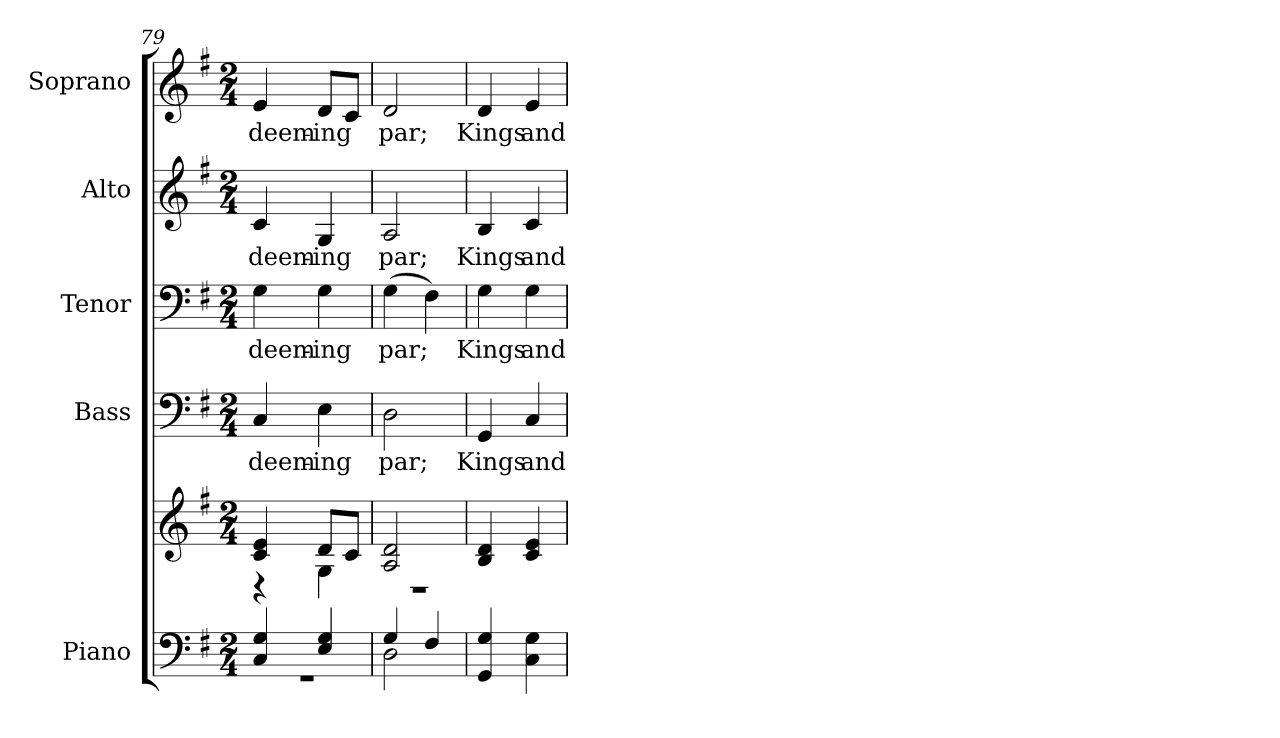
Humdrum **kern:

**kern	**kern	**kern	**text	**kern	**text	**kern	**text	**kern	**text
*part5	*part5	*part4	*part4	*part3	*part3	*part2	*part2	*part1	*part1
*staff6	*staff5	*staff4	*staff4	*staff3	*staff3	*staff2	*staff2	*staff1	*staff1
*I"Piano	*	*I"Bass	*	*I"Tenor	*	*I"Alto	*	*I"Soprano	*
*I'Pno.	*	*I'B.	*	*I'T.	*	*I'A.	*	*I'S.	*
*clefF4	*clefG2	*clefF4	*	*clefF4	*	*clefG2	*	*clefG2	*
*k[f#]	*k[f#]	*k[f#]	*	*k[f#]	*	*k[f#]	*	*k[f#]	*
*G:	*G:	*G:	*	*G:	*	*G:	*	*G:	*
*M2/4	*M2/4	*M2/4	*	*M2/4	*	*M2/4	*	*M2/4	*
=79	=79	=79	=79	=79	=79	=79	=79	=79	=79
*^	*^	*	*	*	*	*	*	*	*
!	!	!	!	!	!LO:LY:b:color=#000000	!	!	!	!	!	!
!	!	!	!	!	!	!	!LO:LY:b:color=#000000	!	!	!	!
!	!	!	!	!	!	!	!	!	!LO:LY:b:color=#000000	!	!
!	!	!	!	!	!	!	!	!	!	!	!LO:LY:b:color=#000000
4Ci/ 4Gi	2r	4ci/ 4ei	4r	4Ci/	-deem-	4Gi\	-deem-	4ci/	-deem-	4ei/	-deem-
!	!	!	!	!	!LO:LY:b:color=#000000	!	!	!	!	!	!
!	!	!	!	!	!	!	!LO:LY:b:color=#000000	!	!	!	!
!	!	!	!	!	!	!	!	!	!LO:LY:b:color=#000000	!	!
!	!	!	!	!	!	!	!	!	!	!	!LO:LY:b:color=#000000
4Ei/ 4Gi	.	8di/L	4Gi\	4Ei\	-ing	4Gi\	-ing	4Gi/	-ing	8di/L	-ing
.	.	8ci/J	.	.	.	.	.	.	.	8ci/J	.
=80	=80	=80	=80	=80	=80	=80	=80	=80	=80	=80	=80
!	!	!	!	!	!LO:LY:b:color=#000000	!	!	!	!	!	!
!	!	!	!	!	!	!	!LO:LY:b:color=#000000	!	!	!	!
!	!	!	!	!	!	!	!	!	!LO:LY:b:color=#000000	!	!
!	!	!	!	!	!	!	!	!	!	!	!LO:LY:b:color=#000000
4Gi/	2Di\	2Ai/ 2di	2r	2Di\	par;	(4Gi\	par;	2Ai/	par;	2di/	par;
4F#i/	.	.	.	.	.	4F#i\)	.	.	.	.	.
*v	*v	*	*	*	*	*	*	*	*	*	*
*	*v	*v	*	*	*	*	*	*	*	*
=81	=81	=81	=81	=81	=81	=81	=81	=81	=81
!	!	!	!LO:LY:b:color=#000000	!	!	!	!	!	!
!	!	!	!	!	!LO:LY:b:color=#000000	!	!	!	!
!	!	!	!	!	!	!	!LO:LY:b:color=#000000	!	!
!	!	!	!	!	!	!	!	!	!LO:LY:b:color=#000000
4GGi/ 4Gi	4Bi/ 4di	4GGi/	Kings	4Gi\	Kings	4Bi/	Kings	4di/	Kings
!	!	!	!LO:LY:b:color=#000000	!	!	!	!	!	!
!	!	!	!	!	!LO:LY:b:color=#000000	!	!	!	!
!	!	!	!	!	!	!	!LO:LY:b:color=#000000	!	!
!	!	!	!	!	!	!	!	!	!LO:LY:b:color=#000000
4Ci\ 4Gi	4ci/ 4ei	4Ci/	and	4Gi\	and	4ci/	and	4ei/	and
=	=	=	=	=	=	=	=	=	=
*-	*-	*-	*-	*-	*-	*-	*-	*-	*-
